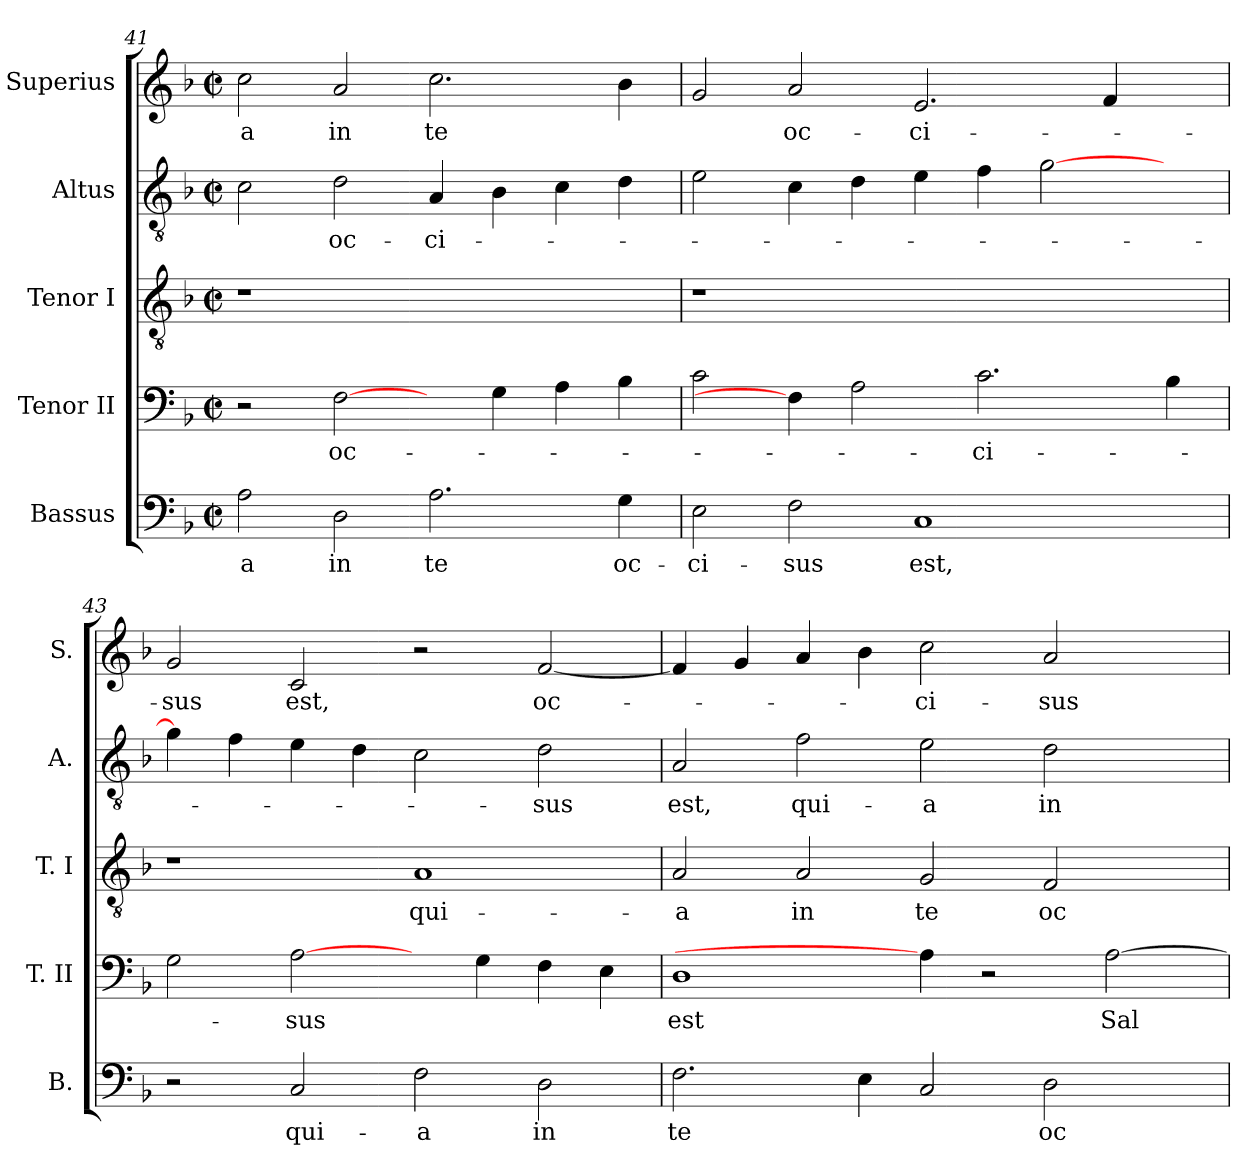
**kern	**text	**kern	**text	**kern	**text	**kern	**text	**kern	**text
*part5	*part5	*part4	*part4	*part3	*part3	*part2	*part2	*part1	*part1
*staff5	*staff5	*staff4	*staff4	*staff3	*staff3	*staff2	*staff2	*staff1	*staff1
*I"Bassus	*	*I"Tenor II	*	*I"Tenor I	*	*I"Altus	*	*I"Superius	*
*I'B.	*	*I'T. II	*	*I'T. I	*	*I'A.	*	*I'S.	*
*clefF4	*	*clefF4	*	*clefGv2	*	*clefGv2	*	*clefG2	*
*	*	*	*	*ITrd7c12	*	*ITrd7c12	*	*	*
*k[b-]	*	*k[b-]	*	*k[b-]	*	*k[b-]	*	*k[b-]	*
*F:	*	*F:	*	*F:	*	*F:	*	*F:	*
*M2/2	*	*M2/2	*	*M2/2	*	*M2/2	*	*M2/2	*
*met(c|)	*	*met(c|)	*	*met(c|)	*	*met(c|)	*	*met(c|)	*
=41	=41	=41	=41	=41	=41	=41	=41	=41	=41
!	!LO:LY:b:color=#000000	!	!	!LO:N:vis=1	!	!	!	!	!
!	!	!	!	!	!	!	!	!	!LO:LY:b:color=#000000
2Ai\	-a	2r	.	1r	.	2Ci\	.	2cci\	-a
!	!LO:LY:b:color=#000000	!	!	!	!	!	!	!	!
!	!	!	!LO:LY:b:color=#000000	!	!	!	!	!	!
!	!	!	!	!	!	!	!LO:LY:b:color=#000000	!	!
!	!	!	!	!	!	!	!	!	!LO:LY:b:color=#000000
2Di\	in	[2Fi\	oc-	.	.	2Di\	oc-	2ai/	in
!	!LO:LY:b:color=#000000	!	!	!	!	!	!	!	!
!	!	!	!	!	!	!	!LO:LY:b:color=#000000	!	!
!	!	!	!	!	!	!	!	!	!LO:LY:b:color=#000000
2.Ai\	te	4ryy	.	1ryy	.	4AAi/	-ci-	2.cci\	te
.	.	4Gi\	.	.	.	4BB-i\	.	.	.
.	.	4Ai\	.	.	.	4Ci\	.	.	.
!	!LO:LY:b:color=#000000	!	!	!	!	!	!	!	!
4Gi\	oc-	4B-i\	.	.	.	4Di\	.	4b-i\	.
=42	=42	=42	=42	=42	=42	=42	=42	=42	=42
!	!LO:LY:b:color=#000000	!	!	!LO:N:vis=1	!	!	!	!	!
2Ei\	-ci-	2ci\	.	1r	.	2Ei\	.	2gi/	.
!	!LO:LY:b:color=#000000	!	!	!	!	!	!	!	!
!	!	!	!	!	!	!	!	!	!LO:LY:b:color=#000000
2Fi\	-sus	4Fi\]	.	.	.	4Ci\	.	2ai/	oc-
.	.	2Ai\	.	.	.	4Di\	.	.	.
!	!LO:LY:b:color=#000000	!	!	!	!	!	!	!	!
!	!	!	!	!	!	!	!	!	!LO:LY:b:color=#000000
1Ci	est,	.	.	1ryy	.	4Ei\	.	2.ei/	-ci-
!	!	!	!LO:LY:b:color=#000000	!	!	!	!	!	!
.	.	2.ci\	-ci-	.	.	4Fi\	.	.	.
.	.	.	.	.	.	[>2Gi\	.	.	.
.	.	.	.	.	.	.	.	4fi/	.
4ryy	.	4B-i\	.	4ryy	.	4ryy	.	4ryy	.
=43	=43	=43	=43	=43	=43	=43	=43	=43	=43
!	!	!	!	!	!	!	!	!	!LO:LY:b:color=#000000
2r	.	2Gi\	.	1r	.	4Gi\]	.	2gi/	-sus
.	.	.	.	.	.	4Fi\	.	.	.
!	!LO:LY:b:color=#000000	!	!	!	!	!	!	!	!
!	!	!	!LO:LY:b:color=#000000	!	!	!	!	!	!
!	!	!	!	!	!	!	!	!	!LO:LY:b:color=#000000
2Ci/	qui-	[2Ai\	-sus	.	.	4Ei\	.	2ci/	est,
.	.	.	.	.	.	4Di\	.	.	.
!	!LO:LY:b:color=#000000	!	!	!	!	!	!	!	!
!	!	!	!	!	!LO:LY:b:color=#000000	!	!	!	!
2Fi\	-a	4ryy	.	1AAi	qui-	2Ci\	.	2r	.
.	.	4Gi\	.	.	.	.	.	.	.
!	!LO:LY:b:color=#000000	!	!	!	!	!	!	!	!
!	!	!	!	!	!	!	!LO:LY:b:color=#000000	!	!
!	!	!	!	!	!	!	!	!	!LO:LY:b:color=#000000
2Di\	in	4Fi\	.	.	.	2Di\	-sus	[<2fi/	oc-
.	.	4Ei\	.	.	.	.	.	.	.
!!LO:LB:g=z
=44	=44	=44	=44	=44	=44	=44	=44	=44	=44
!	!LO:LY:b:color=#000000	!	!	!	!	!	!	!	!
!	!	!	!LO:LY:b:color=#000000	!	!	!	!	!	!
!	!	!	!	!	!LO:LY:b:color=#000000	!	!	!	!
!	!	!	!	!	!	!	!LO:LY:b:color=#000000	!	!
2.Fi\	te	1Di	est	2AAi/	-a	2AAi/	est,	4fi/]	.
.	.	.	.	.	.	.	.	4gi/	.
!	!	!	!	!	!LO:LY:b:color=#000000	!	!	!	!
!	!	!	!	!	!	!	!LO:LY:b:color=#000000	!	!
.	.	.	.	2AAi/	in	2Fi\	qui-	4ai/	.
4Ei\	.	.	.	.	.	.	.	4b-i\	.
!	!	!	!	!	!LO:LY:b:color=#000000	!	!	!	!
!	!	!	!	!	!	!	!LO:LY:b:color=#000000	!	!
!	!	!	!	!	!	!	!	!	!LO:LY:b:color=#000000
2Ci/	.	4Ai\]	.	2GGi/	te	2Ei\	-a	2cci\	-ci-
.	.	2r	.	.	.	.	.	.	.
!	!LO:LY:b:color=#000000	!	!	!	!	!	!	!	!
!	!	!	!	!	!LO:LY:b:color=#000000	!	!	!	!
!	!	!	!	!	!	!	!LO:LY:b:color=#000000	!	!
!	!	!	!	!	!	!	!	!	!LO:LY:b:color=#000000
2Di\	oc-	.	.	2FFi/	oc-	2Di\	in	2ai/	-sus
!	!	!	!LO:LY:b:color=#000000	!	!	!	!	!	!
.	.	[>2Ai\	Sal-	.	.	.	.	.	.
4ryy	.	.	.	4ryy	.	4ryy	.	4ryy	.
=	=	=	=	=	=	=	=	=	=
*-	*-	*-	*-	*-	*-	*-	*-	*-	*-
